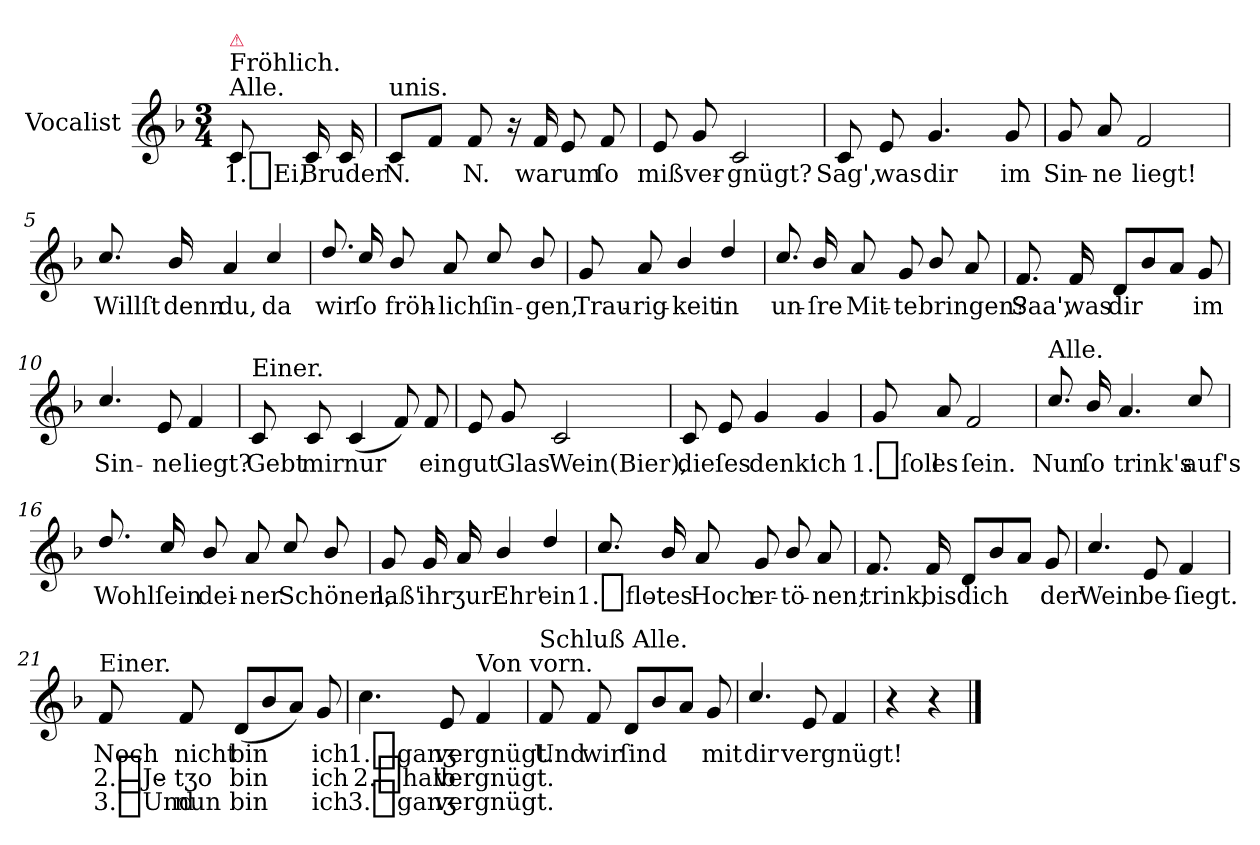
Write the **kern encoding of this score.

**kern	**text	**text	**text
*part1	*part1	*part1	*part1
*staff1	*staff1	*staff1	*staff1
*I"Vocalist	*	*	*
*clefG2	*	*	*
*k[b-]	*	*	*
*F:	*	*	*
*M3/4	*	*	*
=	=	=	=
!LO:TX:a:t=Alle.	!	!	!
!LO:TX:a:t=Fröhlich.	!	!	!
!LO:TX:a:color=crimson:t=⚠	!	!	!
8c	1._Ei,	.	.
16c	Bruder	.	.
16c	.	.	.
=1	=1	=1	=1
!LO:TX:a:t=unis.	!	!	!
8cL	N.	.	.
8fJ	.	.	.
8f	N.	.	.
16r	.	.	.
16f	warum	.	.
8e	.	.	.
8f	ſo	.	.
=2	=2	=2	=2
8e	mißver-	.	.
8g	.	.	.
2c	-gnügt?	.	.
=3	=3	=3	=3
8c	Sag',	.	.
8e	was	.	.
4.g	dir	.	.
8g	im	.	.
=4	=4	=4	=4
8g	Sin-	.	.
8a	-ne	.	.
2f	liegt!	.	.
=5	=5	=5	=5
8.cc/	Willſt	.	.
16b-/	denn	.	.
4a	du,	.	.
4cc/	da	.	.
=6	=6	=6	=6
8.dd/	wir	.	.
16cc/	ſo	.	.
8b-/	fröh-	.	.
8a	-lich	.	.
8cc/	ſin-	.	.
8b-/	-gen,	.	.
=7	=7	=7	=7
8g	Trau-	.	.
8a	-rig-	.	.
4b-/	-keit	.	.
4dd/	in	.	.
=8	=8	=8	=8
8.cc/	un-	.	.
16b-/	-ſre	.	.
8a	Mit-	.	.
8g	-te	.	.
8b-/	bringen?	.	.
8a	.	.	.
=9	=9	=9	=9
8.f	Saa',	.	.
16f	was	.	.
8dL	dir	.	.
8b-	.	.	.
8aJ	.	.	.
8g	im	.	.
=10	=10	=10	=10
4.cc/	Sin-	.	.
8e	-ne	.	.
4f	liegt?	.	.
=11	=11	=11	=11
!LO:TX:a:t=Einer.	!	!	!
8c	Gebt	.	.
8c	mir	.	.
(4c	nur	.	.
8f)	.	.	.
8f	ein	.	.
=12	=12	=12	=12
8e	gut	.	.
8g	Glas	.	.
2c	Wein(Bier),	.	.
=13	=13	=13	=13
8c	dieſes	.	.
8e	.	.	.
4g	denk'	.	.
4g	ich	.	.
=14	=14	=14	=14
8g	1._ſoll	.	.
8a	es	.	.
2f	ſein.	.	.
=15	=15	=15	=15
!LO:TX:a:t=Alle.	!	!	!
8.cc/	Nun	.	.
16b-/	ſo	.	.
4.a	trink's	.	.
8cc/	auf's	.	.
=16	=16	=16	=16
8.dd/	Wohlſein	.	.
16cc/	.	.	.
8b-/	dei-	.	.
8a	-ner	.	.
8cc/	Schönen,	.	.
8b-/	.	.	.
=17	=17	=17	=17
8g	laß'	.	.
16g	ihr	.	.
16a	ʒur	.	.
4b-/	Ehr'	.	.
4dd/	ein	.	.
=18	=18	=18	=18
8.cc/	1._flot-	.	.
16b-/	-tes	.	.
8a	Hoch	.	.
8g	er-	.	.
8b-/	-tö-	.	.
8a	-nen;	.	.
=19	=19	=19	=19
8.f	trink,	.	.
16f	bis	.	.
8dL	dich	.	.
8b-	.	.	.
8aJ	.	.	.
8g	der	.	.
=20	=20	=20	=20
4.cc/	Wein	.	.
8e	be-	.	.
4f	-ſiegt.	.	.
=21	=21	=21	=21
!LO:TX:a:t=Einer.	!	!	!
8f	Noch	2._Je-	3._Und
8f	nicht	-tʒo	nun
(8dL	bin	bin	bin
8b-	.	.	.
8aJ)	.	.	.
8g	ich	ich	ich
=22	=22	=22	=22
4.cc	1._ganʒ	2._halb	3._ganʒ
8e	vergnügt.	vergnügt.	vergnügt.
!LO:TX:a:t=Von vorn.	!	!	!
4f	.	.	.
=23	=23	=23	=23
!LO:TX:a:t=Schluß Alle.	!	!	!
8f	Und	.	.
8f	wir	.	.
8dL	ſind	.	.
8b-	.	.	.
8aJ	.	.	.
8g	mit	.	.
=24	=24	=24	=24
4.cc/	dir	.	.
8e	vergnügt!	.	.
4f	.	.	.
=25	=25	=25	=25
4r	.	.	.
4r	.	.	.
==	==	==	==
*-	*-	*-	*-
